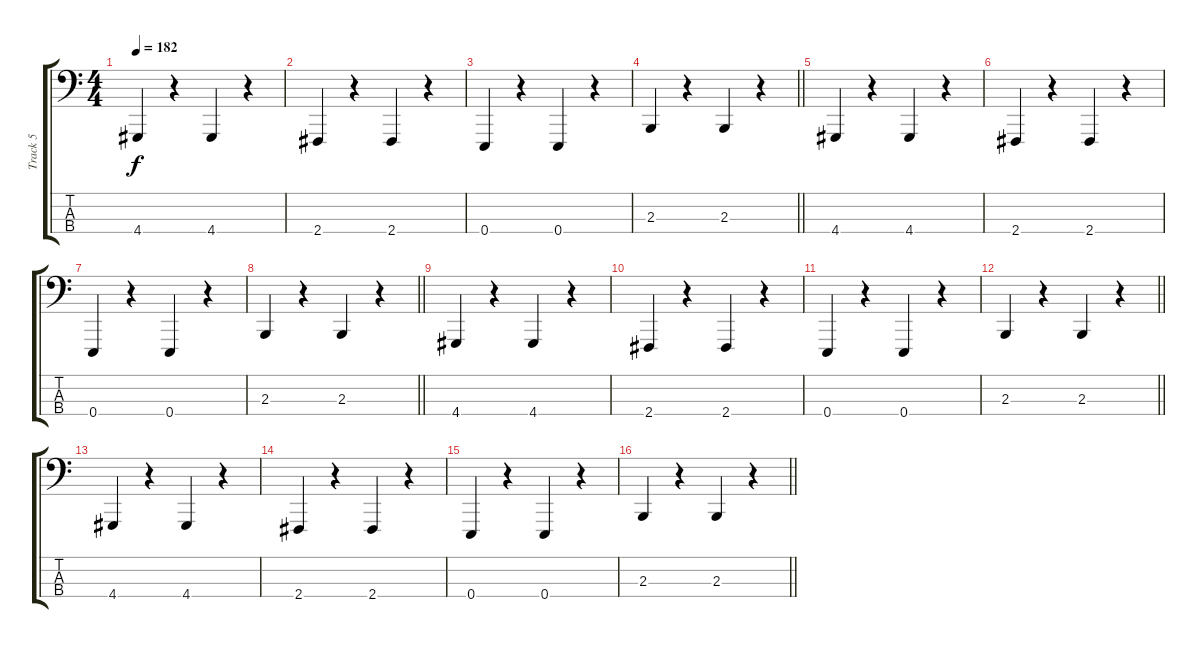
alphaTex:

\track ("Track 5" "Track 5") {instrument lead2sawtooth}
\staff {score tabs}
\tuning (G2 D2 A1 E1) {hide}
\ts (4 4)
\tempo 182
\clef f4
\ks c
4.4.4{dy f} r.4 4.4.4 r.4 |
2.4.4 r.4 2.4.4 r.4 |
0.4.4 r.4 0.4.4 r.4 |
\barLineRight lightlight
2.3.4 r.4 2.3.4 r.4 |
4.4.4 r.4 4.4.4 r.4 |
2.4.4 r.4 2.4.4 r.4 |
0.4.4 r.4 0.4.4 r.4 |
\barLineRight lightlight
2.3.4 r.4 2.3.4 r.4 |
4.4.4 r.4 4.4.4 r.4 |
2.4.4 r.4 2.4.4 r.4 |
0.4.4 r.4 0.4.4 r.4 |
\barLineRight lightlight
2.3.4 r.4 2.3.4 r.4 |
4.4.4 r.4 4.4.4 r.4 |
2.4.4 r.4 2.4.4 r.4 |
0.4.4 r.4 0.4.4 r.4 |
\barLineRight lightlight
2.3.4 r.4 2.3.4 r.4
